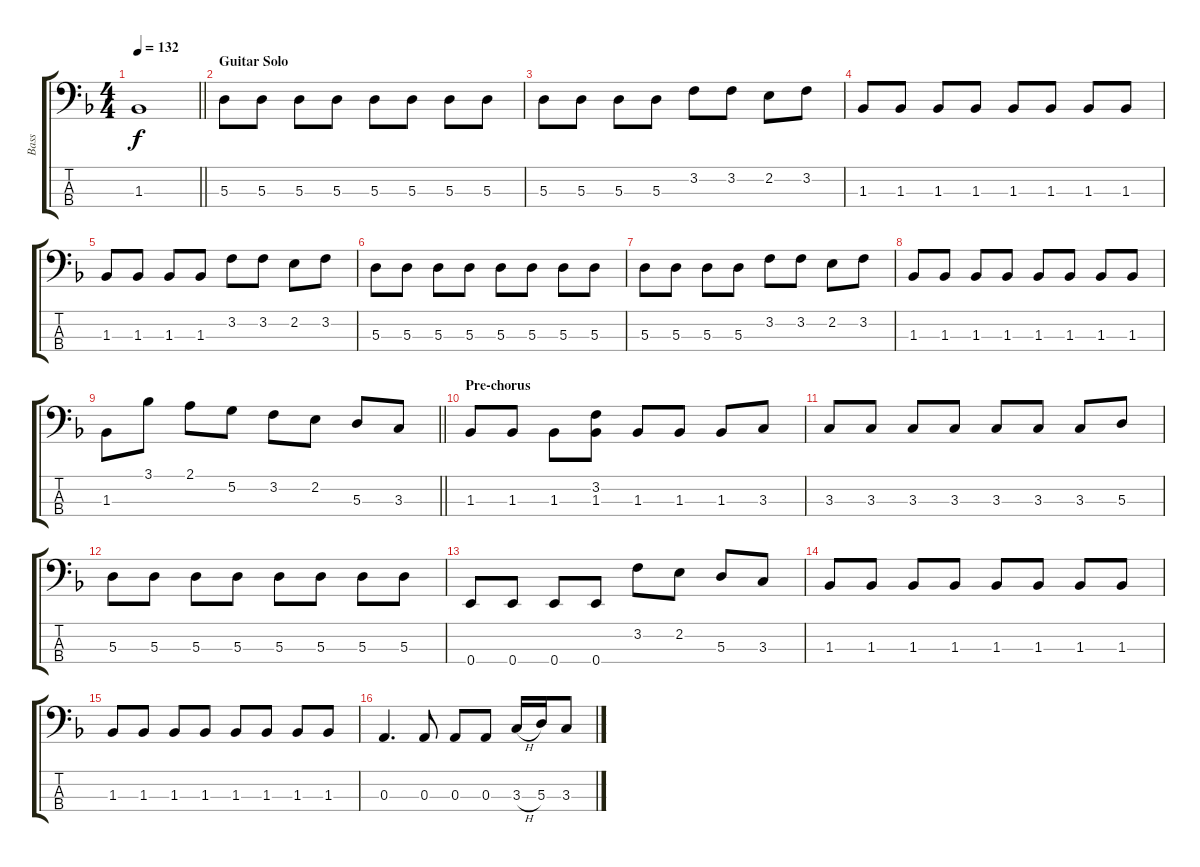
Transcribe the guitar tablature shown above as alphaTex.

\track ("Bass" "Bass") {instrument electricbassfinger}
\staff {score tabs}
\tuning (G2 D2 A1 E1) {hide}
\ts (4 4)
\tempo 132
\clef f4
\barLineRight lightlight
\ks f
1.3{t}.1{dy f} |
\section ("" "Guitar Solo")
5.3.8 5.3.8 5.3.8 5.3.8 5.3.8 5.3.8 5.3.8 5.3.8 |
5.3.8 5.3.8 5.3.8 5.3.8 3.2.8 3.2.8 2.2.8 3.2.8 |
1.3.8 1.3.8 1.3.8 1.3.8 1.3.8 1.3.8 1.3.8 1.3.8 |
1.3.8 1.3.8 1.3.8 1.3.8 3.2.8 3.2.8 2.2.8 3.2.8 |
5.3.8 5.3.8 5.3.8 5.3.8 5.3.8 5.3.8 5.3.8 5.3.8 |
5.3.8 5.3.8 5.3.8 5.3.8 3.2.8 3.2.8 2.2.8 3.2.8 |
1.3.8 1.3.8 1.3.8 1.3.8 1.3.8 1.3.8 1.3.8 1.3.8 |
\barLineRight lightlight
1.3.8 3.1.8 2.1.8 5.2.8 3.2.8 2.2.8 5.3.8 3.3.8 |
\section ("" "Pre-chorus")
1.3.8 1.3.8 1.3.8 (3.2 1.3).8 1.3.8 1.3.8 1.3.8 3.3.8 |
3.3.8 3.3.8 3.3.8 3.3.8 3.3.8 3.3.8 3.3.8 5.3.8 |
5.3.8 5.3.8 5.3.8 5.3.8 5.3.8 5.3.8 5.3.8 5.3.8 |
0.4.8 0.4.8 0.4.8 0.4.8 3.2.8 2.2.8 5.3.8 3.3.8 |
1.3.8 1.3.8 1.3.8 1.3.8 1.3.8 1.3.8 1.3.8 1.3.8 |
1.3.8 1.3.8 1.3.8 1.3.8 1.3.8 1.3.8 1.3.8 1.3.8 |
0.3.4{d} 0.3.8 0.3.8 0.3.8 3.3{h}.16 5.3.16 3.3.8
